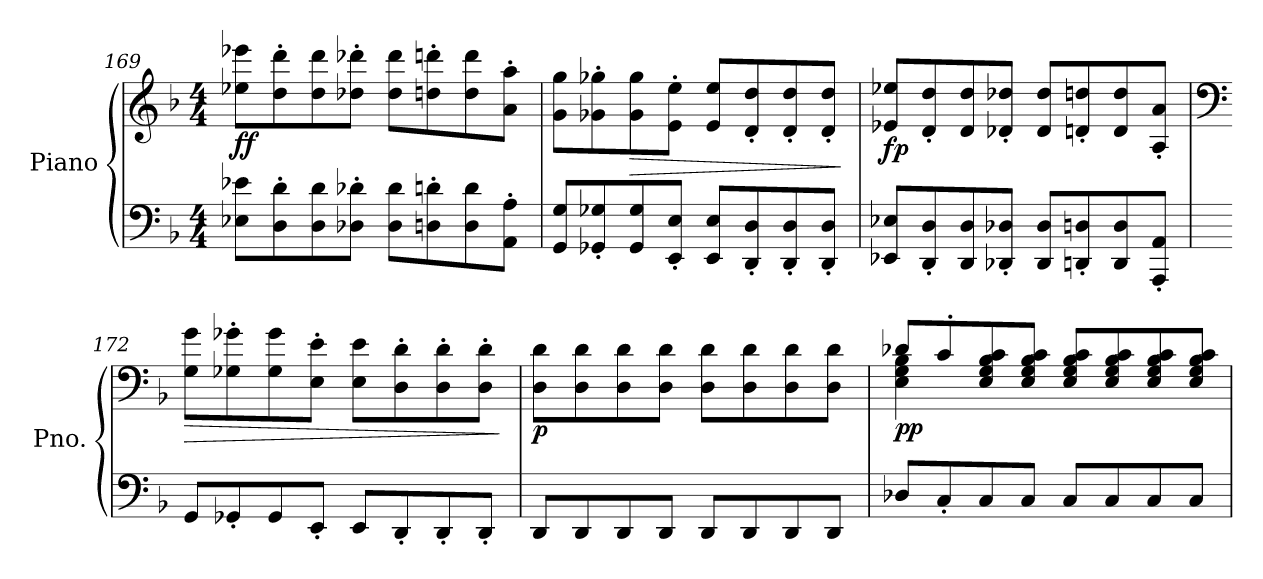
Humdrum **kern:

**kern	**kern	**dynam
*part1	*part1	*part1
*staff2	*staff1	*staff1/2
*I"Piano	*	*
*I'Pno.	*	*
*clefF4	*clefG2	*
*k[b-]	*k[b-]	*
*M4/4	*M4/4	*
=169	=169	=169
!	!	!LO:DY:b
8E-X\ 8e-X\L	8ee-X\ 8eee-X\L	ff
8D\' 8d\'	8dd\' 8ddd\'	.
8D\ 8d\	8dd\ 8ddd\	.
8D-X\' 8d-X\'J	8dd-X\' 8ddd-X\'J	.
8D-\ 8d-\L	8dd-\ 8ddd-\L	.
8Dn\' 8dn\'	8ddn\' 8dddn\'	.
8D\ 8d\	8dd\ 8ddd\	.
8AA\' 8A\'J	8a\' 8aa\'J	.
=170	=170	=170
8GG/ 8G/L	8g\ 8gg\L	.
8GG-X/' 8G-X/'	8g-X\' 8gg-X\'	.
!	!	!LO:HP:b
8GG-/ 8G-/	8g-\ 8gg-\	>
8EE/' 8E/'J	8e\' 8ee\'J	.
8EE/ 8E/L	8e/ 8ee/L	.
8DD/' 8D/'	8d/' 8dd/'	.
8DD/' 8D/'	8d/' 8dd/'	.
8DD/' 8D/'J	8d/' 8dd/'J	.
.	.	]
!!LO:LB:g=z
=171	=171	=171
!	!	!LO:DY:b
8EE-X/ 8E-X/L	8e-X/ 8ee-X/L	fp
8DD/' 8D/'	8d/' 8dd/'	.
8DD/ 8D/	8d/ 8dd/	.
8DD-X/' 8D-X/'J	8d-X/' 8dd-X/'J	.
8DD-/ 8D-/L	8d-/ 8dd-/L	.
8DDn/' 8Dn/'	8dn/' 8ddn/'	.
8DD/ 8D/	8d/ 8dd/	.
8AAA/' 8AA/'J	8A/' 8a/'J	.
=172	=172	=172
*	*clefF4	*
!	!	!LO:HP:b
8GG/L	8G\ 8g\L	>
8GG-X'/	8G-X\' 8g-X\'	.
8GG-/	8G-\ 8g-\	.
8EE'/J	8E\' 8e\'J	.
8EE/L	8E\ 8e\L	.
8DD'/	8D\' 8d\'	.
8DD'/	8D\' 8d\'	.
8DD'/J	8D\' 8d\'J	.
.	.	]
=173	=173	=173
!	!	!LO:DY:b
8DD/L	8D\ 8d\L	p
8DD/	8D\ 8d\	.
8DD/	8D\ 8d\	.
8DD/J	8D\ 8d\J	.
8DD/L	8D\ 8d\L	.
8DD/	8D\ 8d\	.
8DD/	8D\ 8d\	.
8DD/J	8D\ 8d\J	.
!!LO:LB:g=z
=174	=174	=174
*	*^	*
!	!	!	!LO:DY:b
8D-X/L	8d-X/L	4E\ 4G\ 4B-\	pp
8C'/	8c'/	.	.
8C/	8E/ 8G/ 8B-/ 8c/	2.ryy	.
8C/J	8E/ 8G/ 8B-/ 8c/J	.	.
8C/L	8E/ 8G/ 8B-/ 8c/L	.	.
8C/	8E/ 8G/ 8B-/ 8c/	.	.
8C/	8E/ 8G/ 8B-/ 8c/	.	.
8C/J	8E/ 8G/ 8B-/ 8c/J	.	.
*	*v	*v	*
=	=	=
*-	*-	*-
